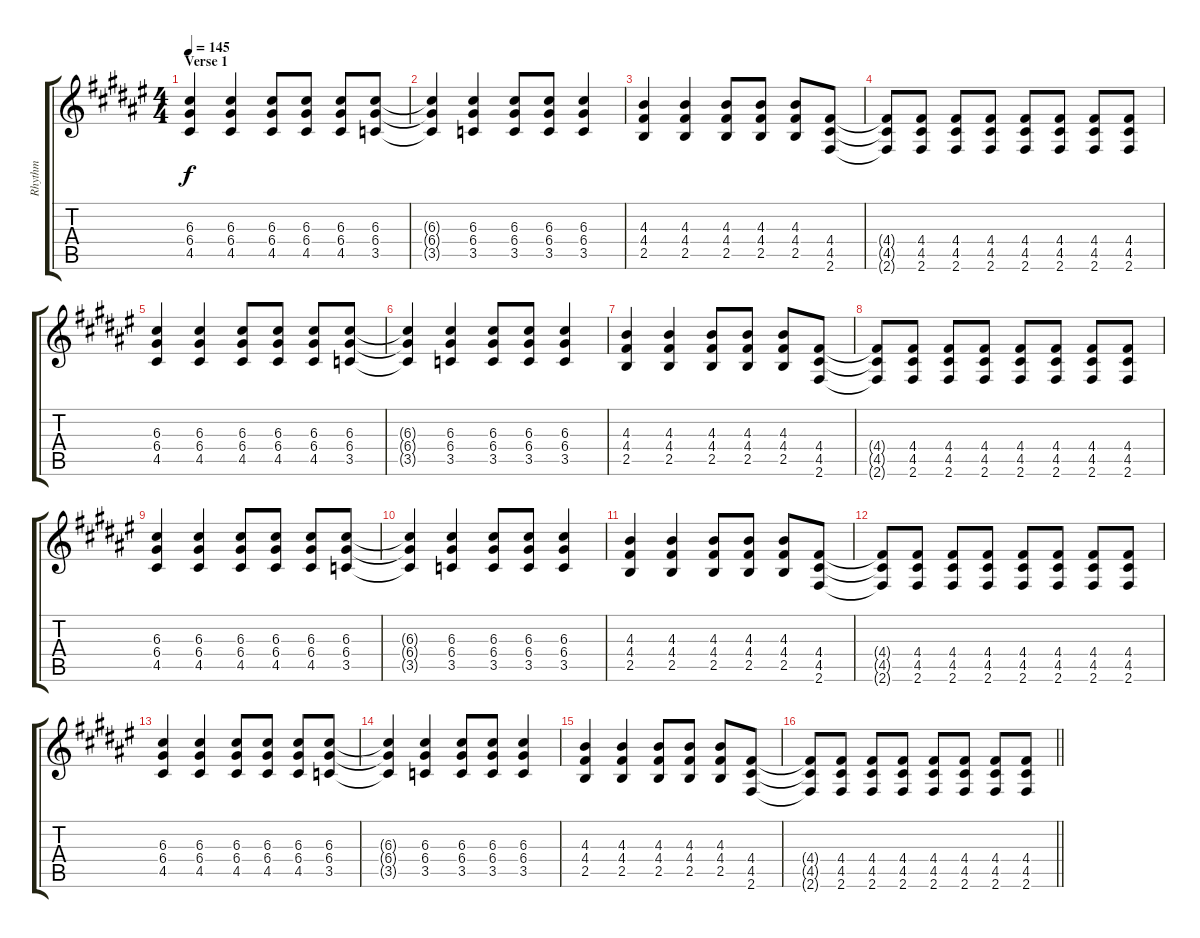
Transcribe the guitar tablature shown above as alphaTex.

\track ("Rhythm" "Rhythm") {instrument electricguitarclean}
\staff {score tabs}
\tuning (E4 B3 G3 D3 A2 E2) {hide}
\ts (4 4)
\section ("" "Verse 1")
\tempo 145
\clef g2
\ks f#
(6.3 6.4 4.5).4{dy f} (6.3 6.4 4.5).4 (6.3 6.4 4.5).8 (6.3 6.4 4.5).8 (6.3 6.4 4.5).8 (6.3 6.4 3.5).8 |
(6.3{t} 6.4{t} 3.5{t}).4 (6.3 6.4 3.5).4 (6.3 6.4 3.5).8 (6.3 6.4 3.5).8 (6.3 6.4 3.5).4 |
(4.3 4.4 2.5).4 (4.3 4.4 2.5).4 (4.3 4.4 2.5).8 (4.3 4.4 2.5).8 (4.3 4.4 2.5).8 (4.4 4.5 2.6).8 |
(4.4{t} 4.5{t} 2.6{t}).8 (4.4 4.5 2.6).8 (4.4 4.5 2.6).8 (4.4 4.5 2.6).8 (4.4 4.5 2.6).8 (4.4 4.5 2.6).8 (4.4 4.5 2.6).8 (4.4 4.5 2.6).8 |
(6.3 6.4 4.5).4 (6.3 6.4 4.5).4 (6.3 6.4 4.5).8 (6.3 6.4 4.5).8 (6.3 6.4 4.5).8 (6.3 6.4 3.5).8 |
(6.3{t} 6.4{t} 3.5{t}).4 (6.3 6.4 3.5).4 (6.3 6.4 3.5).8 (6.3 6.4 3.5).8 (6.3 6.4 3.5).4 |
(4.3 4.4 2.5).4 (4.3 4.4 2.5).4 (4.3 4.4 2.5).8 (4.3 4.4 2.5).8 (4.3 4.4 2.5).8 (4.4 4.5 2.6).8 |
(4.4{t} 4.5{t} 2.6{t}).8 (4.4 4.5 2.6).8 (4.4 4.5 2.6).8 (4.4 4.5 2.6).8 (4.4 4.5 2.6).8 (4.4 4.5 2.6).8 (4.4 4.5 2.6).8 (4.4 4.5 2.6).8 |
(6.3 6.4 4.5).4 (6.3 6.4 4.5).4 (6.3 6.4 4.5).8 (6.3 6.4 4.5).8 (6.3 6.4 4.5).8 (6.3 6.4 3.5).8 |
(6.3{t} 6.4{t} 3.5{t}).4 (6.3 6.4 3.5).4 (6.3 6.4 3.5).8 (6.3 6.4 3.5).8 (6.3 6.4 3.5).4 |
(4.3 4.4 2.5).4 (4.3 4.4 2.5).4 (4.3 4.4 2.5).8 (4.3 4.4 2.5).8 (4.3 4.4 2.5).8 (4.4 4.5 2.6).8 |
(4.4{t} 4.5{t} 2.6{t}).8 (4.4 4.5 2.6).8 (4.4 4.5 2.6).8 (4.4 4.5 2.6).8 (4.4 4.5 2.6).8 (4.4 4.5 2.6).8 (4.4 4.5 2.6).8 (4.4 4.5 2.6).8 |
(6.3 6.4 4.5).4 (6.3 6.4 4.5).4 (6.3 6.4 4.5).8 (6.3 6.4 4.5).8 (6.3 6.4 4.5).8 (6.3 6.4 3.5).8 |
(6.3{t} 6.4{t} 3.5{t}).4 (6.3 6.4 3.5).4 (6.3 6.4 3.5).8 (6.3 6.4 3.5).8 (6.3 6.4 3.5).4 |
(4.3 4.4 2.5).4 (4.3 4.4 2.5).4 (4.3 4.4 2.5).8 (4.3 4.4 2.5).8 (4.3 4.4 2.5).8 (4.4 4.5 2.6).8 |
\barLineRight lightlight
(4.4{t} 4.5{t} 2.6{t}).8 (4.4 4.5 2.6).8 (4.4 4.5 2.6).8 (4.4 4.5 2.6).8 (4.4 4.5 2.6).8 (4.4 4.5 2.6).8 (4.4 4.5 2.6).8 (4.4 4.5 2.6).8
